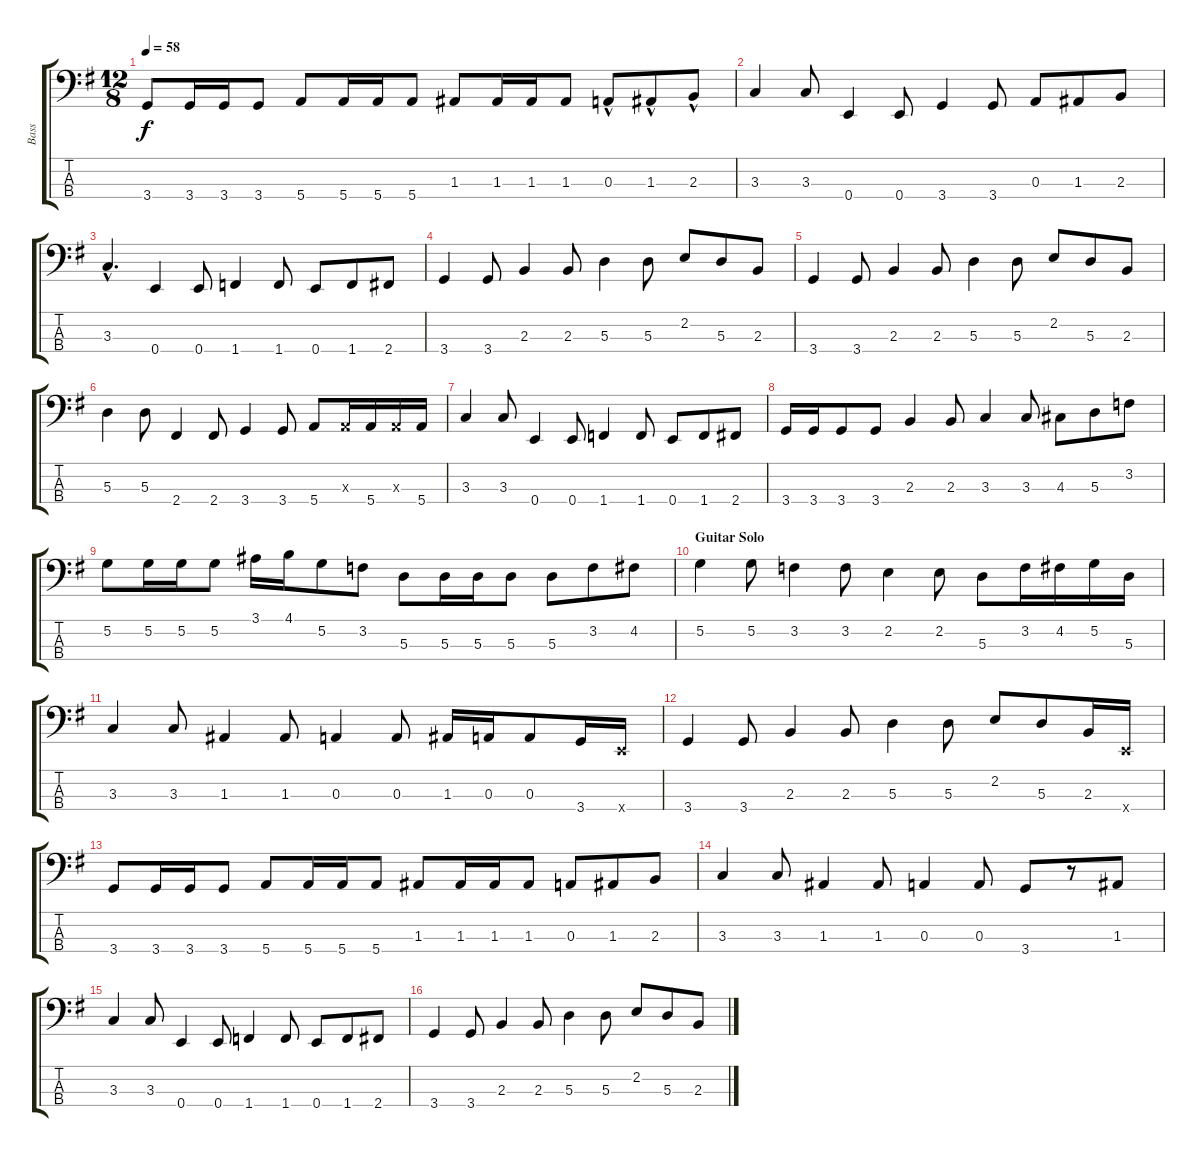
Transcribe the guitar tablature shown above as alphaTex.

\track ("Bass" "Bass") {instrument electricbassfinger}
\staff {score tabs}
\tuning (G2 D2 A1 E1) {hide}
\ts (12 8)
\tempo 58
\clef f4
\ks g
3.4.8{dy f} 3.4.16 3.4.16 3.4.8 5.4.8 5.4.16 5.4.16 5.4.8 1.3.8 1.3.16 1.3.16 1.3.8 0.3{hac}.8 1.3{hac}.8 2.3{hac}.8 |
3.3.4 3.3.8 0.4.4 0.4.8 3.4.4 3.4.8 0.3.8 1.3.8 2.3.8 |
3.3{hac}.4{d} 0.4.4 0.4.8 1.4.4 1.4.8 0.4.8 1.4.8 2.4.8 |
3.4.4 3.4.8 2.3.4 2.3.8 5.3.4 5.3.8 2.2.8 5.3.8 2.3.8 |
3.4.4 3.4.8 2.3.4 2.3.8 5.3.4 5.3.8 2.2.8 5.3.8 2.3.8 |
5.3.4 5.3.8 2.4.4 2.4.8 3.4.4 3.4.8 5.4.8 0.3{x}.16 5.4.16 0.3{x}.16 5.4.16 |
3.3.4 3.3.8 0.4.4 0.4.8 1.4.4 1.4.8 0.4.8 1.4.8 2.4.8 |
3.4.16 3.4.16 3.4.8 3.4.8 2.3.4 2.3.8 3.3.4 3.3.8 4.3.8 5.3.8 3.2.8 |
5.2.8 5.2.16 5.2.16 5.2.8 3.1.16 4.1.16 5.2.8 3.2.8 5.3.8 5.3.16 5.3.16 5.3.8 5.3.8 3.2.8 4.2.8 |
\section ("" "Guitar Solo")
5.2.4 5.2.8 3.2.4 3.2.8 2.2.4 2.2.8 5.3.8 3.2.16 4.2.16 5.2.16 5.3.16 |
3.3.4 3.3.8 1.3.4 1.3.8 0.3.4 0.3.8 1.3.16 0.3.16 0.3.8 3.4.16 0.4{x}.16 |
3.4.4 3.4.8 2.3.4 2.3.8 5.3.4 5.3.8 2.2.8 5.3.8 2.3.16 0.4{x}.16 |
3.4.8 3.4.16 3.4.16 3.4.8 5.4.8 5.4.16 5.4.16 5.4.8 1.3.8 1.3.16 1.3.16 1.3.8 0.3.8 1.3.8 2.3.8 |
3.3.4 3.3.8 1.3.4 1.3.8 0.3.4 0.3.8 3.4.8 r.8 1.3.8 |
3.3.4 3.3.8 0.4.4 0.4.8 1.4.4 1.4.8 0.4.8 1.4.8 2.4.8 |
3.4.4 3.4.8 2.3.4 2.3.8 5.3.4 5.3.8 2.2.8 5.3.8 2.3.8
